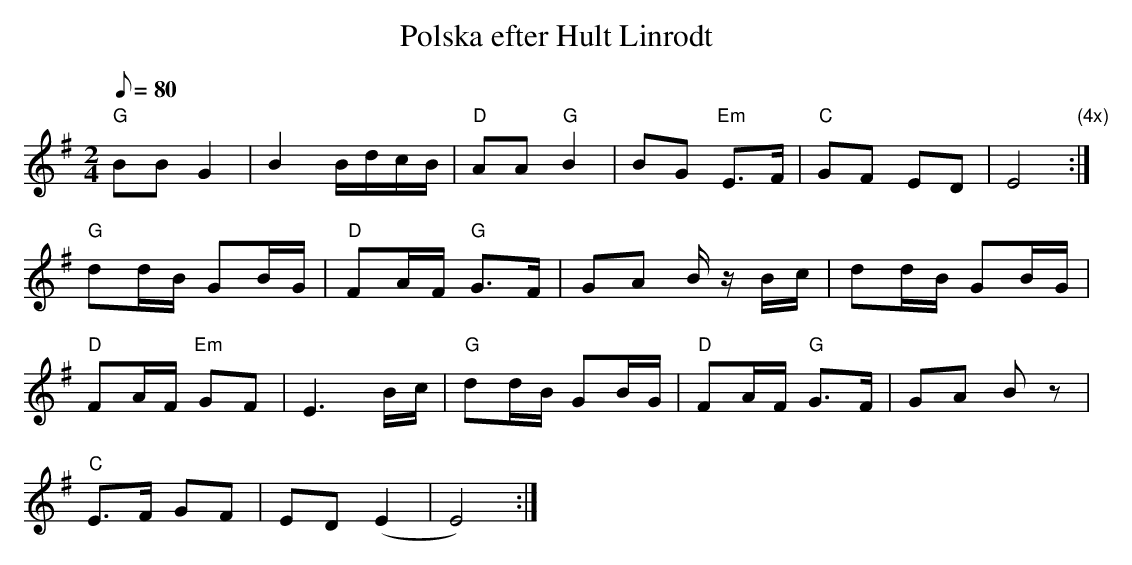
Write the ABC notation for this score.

X:1
T:Polska efter Hult Linrodt
L:1/8
M:2/4
Q:80
K:G
"G"BB G2 | B2 B/d/c/B/ | "D"AA "G"B2 | BG "Em"E>F | "C"GF ED | E4 "(4x)":|
"G"dd/B/ GB/G/ | "D"FA/F/ "G"G>F | GA B/ z/ B/c/ | dd/B/ GB/G/ |
"D"FA/F/ "Em"GF | E3 B/c/ | "G"dd/B/ GB/G/ | "D"FA/F/ "G"G>F |GA B z |
"C"E>F GF | ED (E2 | E4):|
